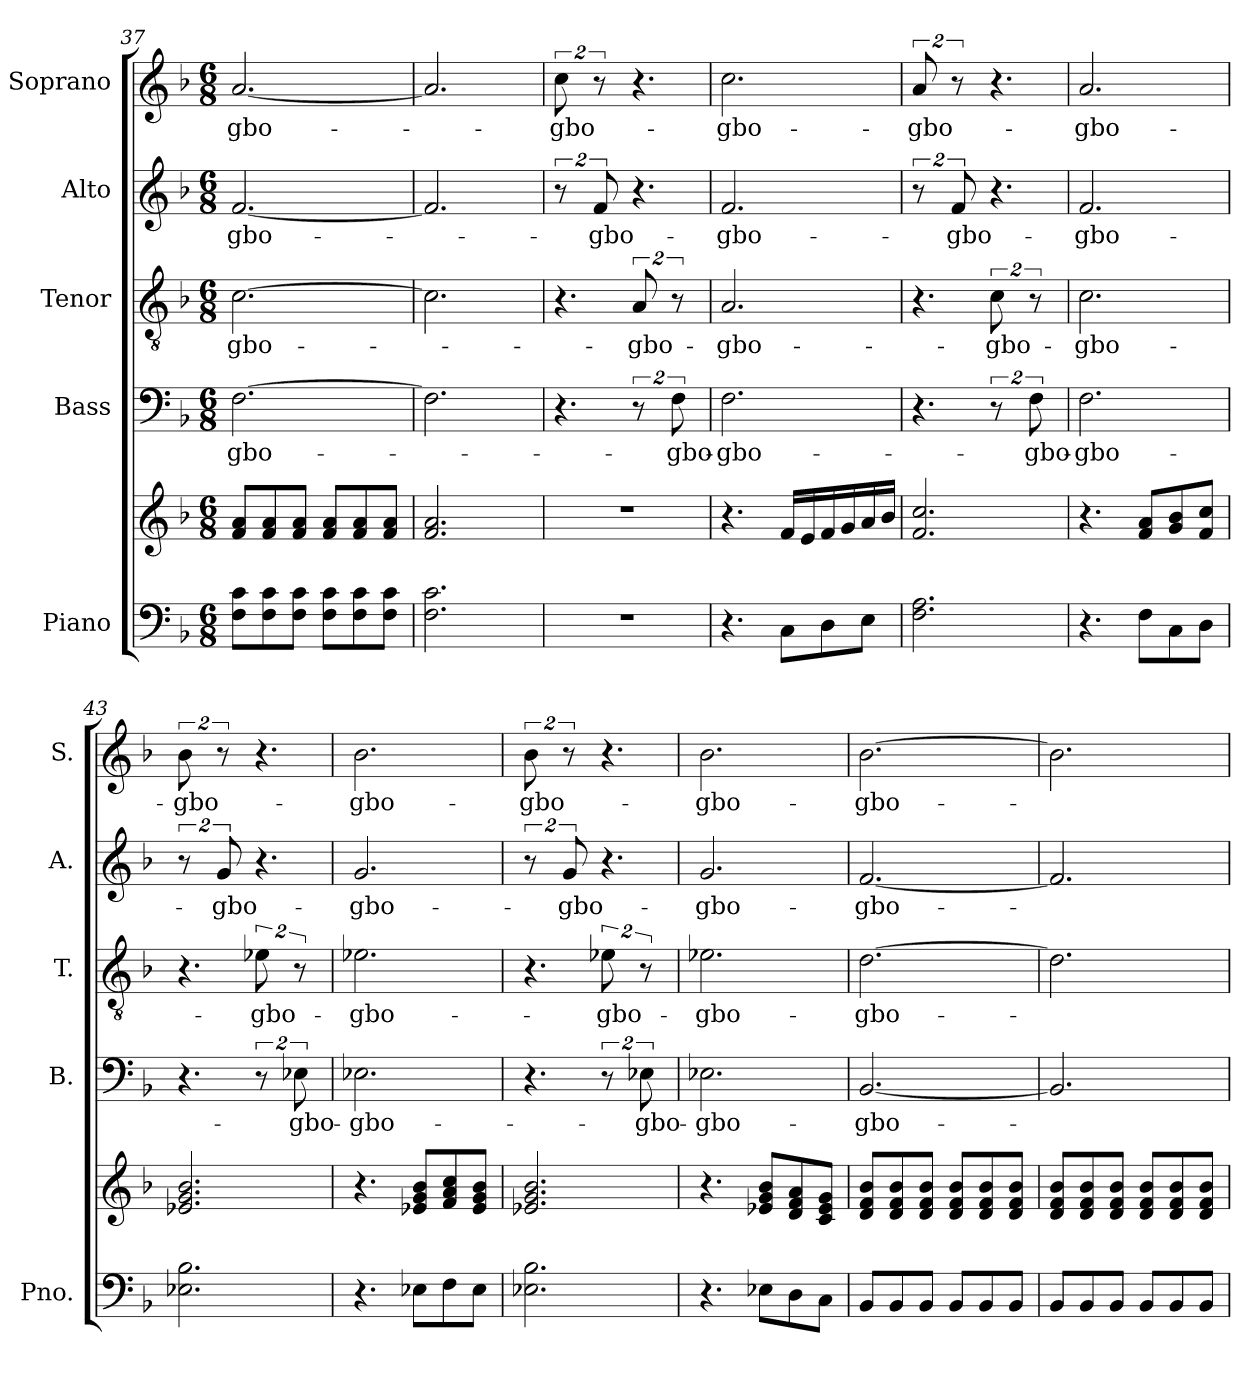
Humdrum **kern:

**kern	**kern	**kern	**text	**kern	**text	**kern	**text	**kern	**text
*part5	*part5	*part4	*part4	*part3	*part3	*part2	*part2	*part1	*part1
*staff6	*staff5	*staff4	*staff4	*staff3	*staff3	*staff2	*staff2	*staff1	*staff1
*I"Piano	*	*I"Bass	*	*I"Tenor	*	*I"Alto	*	*I"Soprano	*
*I'Pno.	*	*I'B.	*	*I'T.	*	*I'A.	*	*I'S.	*
!!LO:PB:g=z
*clefF4	*clefG2	*clefF4	*	*clefGv2	*	*clefG2	*	*clefG2	*
*k[b-]	*k[b-]	*k[b-]	*	*k[b-]	*	*k[b-]	*	*k[b-]	*
*M6/8	*M6/8	*M6/8	*	*M6/8	*	*M6/8	*	*M6/8	*
=37	=37	=37	=37	=37	=37	=37	=37	=37	=37
!	!	!	!LO:LY:b	!	!LO:LY:b	!	!LO:LY:b	!	!LO:LY:b
8F\ 8c\L	8f/ 8a/L	[2.F\	-gbo-	[2.c\	-gbo-	[2.f/	-gbo-	[2.a/	-gbo-
8F\ 8c\	8f/ 8a/	.	.	.	.	.	.	.	.
8F\ 8c\J	8f/ 8a/J	.	.	.	.	.	.	.	.
8F\ 8c\L	8f/ 8a/L	.	.	.	.	.	.	.	.
8F\ 8c\	8f/ 8a/	.	.	.	.	.	.	.	.
8F\ 8c\J	8f/ 8a/J	.	.	.	.	.	.	.	.
=38	=38	=38	=38	=38	=38	=38	=38	=38	=38
2.F\ 2.c\	2.f/ 2.a/	2.F\]	.	2.c\]	.	2.f/]	.	2.a/]	.
=39	=39	=39	=39	=39	=39	=39	=39	=39	=39
!	!	!	!	!	!	!	!	!	!LO:LY:b
2.r	2.r	4.r	.	4.r	.	16%3r	.	16%3cc\	-gbo-
!	!	!	!	!	!	!	!LO:LY:b	!	!
.	.	.	.	.	.	16%3f/	-gbo-	16%3r	.
!	!	!	!	!	!LO:LY:b	!	!	!	!
.	.	16%3r	.	16%3A/	-gbo-	4.r	.	4.r	.
!	!	!	!LO:LY:b	!	!	!	!	!	!
.	.	16%3F\	-gbo-	16%3r	.	.	.	.	.
=40	=40	=40	=40	=40	=40	=40	=40	=40	=40
!	!	!	!LO:LY:b	!	!LO:LY:b	!	!LO:LY:b	!	!LO:LY:b
4.r	4.r	2.F\	-gbo-	2.A/	-gbo-	2.f/	-gbo-	2.cc\	-gbo-
8C\L	16f/LL	.	.	.	.	.	.	.	.
.	16e/	.	.	.	.	.	.	.	.
8D\	16f/	.	.	.	.	.	.	.	.
.	16g/	.	.	.	.	.	.	.	.
8E\J	16a/	.	.	.	.	.	.	.	.
.	16b-/JJ	.	.	.	.	.	.	.	.
=41	=41	=41	=41	=41	=41	=41	=41	=41	=41
!	!	!	!	!	!	!	!	!	!LO:LY:b
2.F\ 2.A\	2.f/ 2.cc/	4.r	.	4.r	.	16%3r	.	16%3a/	-gbo-
!	!	!	!	!	!	!	!LO:LY:b	!	!
.	.	.	.	.	.	16%3f/	-gbo-	16%3r	.
!	!	!	!	!	!LO:LY:b	!	!	!	!
.	.	16%3r	.	16%3c\	-gbo-	4.r	.	4.r	.
!	!	!	!LO:LY:b	!	!	!	!	!	!
.	.	16%3F\	-gbo-	16%3r	.	.	.	.	.
=42	=42	=42	=42	=42	=42	=42	=42	=42	=42
!	!	!	!LO:LY:b	!	!LO:LY:b	!	!LO:LY:b	!	!LO:LY:b
4.r	4.r	2.F\	-gbo-	2.c\	-gbo-	2.f/	-gbo-	2.a/	-gbo-
8F\L	8f/ 8a/L	.	.	.	.	.	.	.	.
8C\	8g/ 8b-/	.	.	.	.	.	.	.	.
8D\J	8f/ 8cc/J	.	.	.	.	.	.	.	.
=43	=43	=43	=43	=43	=43	=43	=43	=43	=43
!	!	!	!	!	!	!	!	!	!LO:LY:b
2.E-X\ 2.B-\	2.e-X/ 2.g/ 2.b-/	4.r	.	4.r	.	16%3r	.	16%3b-\	-gbo-
!	!	!	!	!	!	!	!LO:LY:b	!	!
.	.	.	.	.	.	16%3g/	-gbo-	16%3r	.
!	!	!	!	!	!LO:LY:b	!	!	!	!
.	.	16%3r	.	16%3e-X\	-gbo-	4.r	.	4.r	.
!	!	!	!LO:LY:b	!	!	!	!	!	!
.	.	16%3E-X\	-gbo-	16%3r	.	.	.	.	.
=44	=44	=44	=44	=44	=44	=44	=44	=44	=44
!	!	!	!LO:LY:b	!	!LO:LY:b	!	!LO:LY:b	!	!LO:LY:b
4.r	4.r	2.E-X\	-gbo-	2.e-X\	-gbo-	2.g/	-gbo-	2.b-\	-gbo-
8E-X\L	8e-X/ 8g/ 8b-/L	.	.	.	.	.	.	.	.
8F\	8f/ 8a/ 8cc/	.	.	.	.	.	.	.	.
8E-\J	8e-/ 8g/ 8b-/J	.	.	.	.	.	.	.	.
=45	=45	=45	=45	=45	=45	=45	=45	=45	=45
!	!	!	!	!	!	!	!	!	!LO:LY:b
2.E-X\ 2.B-\	2.e-X/ 2.g/ 2.b-/	4.r	.	4.r	.	16%3r	.	16%3b-\	-gbo-
!	!	!	!	!	!	!	!LO:LY:b	!	!
.	.	.	.	.	.	16%3g/	-gbo-	16%3r	.
!	!	!	!	!	!LO:LY:b	!	!	!	!
.	.	16%3r	.	16%3e-X\	-gbo-	4.r	.	4.r	.
!	!	!	!LO:LY:b	!	!	!	!	!	!
.	.	16%3E-X\	-gbo-	16%3r	.	.	.	.	.
!!LO:LB:g=z
=46	=46	=46	=46	=46	=46	=46	=46	=46	=46
!	!	!	!LO:LY:b	!	!LO:LY:b	!	!LO:LY:b	!	!LO:LY:b
4.r	4.r	2.E-X\	-gbo-	2.e-X\	-gbo-	2.g/	-gbo-	2.b-\	-gbo-
8E-X\L	8e-X/ 8g/ 8b-/L	.	.	.	.	.	.	.	.
8D\	8d/ 8f/ 8a/	.	.	.	.	.	.	.	.
8C\J	8c/ 8e-/ 8g/J	.	.	.	.	.	.	.	.
=47	=47	=47	=47	=47	=47	=47	=47	=47	=47
!	!	!	!LO:LY:b	!	!LO:LY:b	!	!LO:LY:b	!	!LO:LY:b
8BB-/L	8d/ 8f/ 8b-/L	[2.BB-/	-gbo-	[2.d\	-gbo-	[2.f/	-gbo-	[2.b-\	-gbo-
8BB-/	8d/ 8f/ 8b-/	.	.	.	.	.	.	.	.
8BB-/J	8d/ 8f/ 8b-/J	.	.	.	.	.	.	.	.
8BB-/L	8d/ 8f/ 8b-/L	.	.	.	.	.	.	.	.
8BB-/	8d/ 8f/ 8b-/	.	.	.	.	.	.	.	.
8BB-/J	8d/ 8f/ 8b-/J	.	.	.	.	.	.	.	.
=48	=48	=48	=48	=48	=48	=48	=48	=48	=48
8BB-/L	8d/ 8f/ 8b-/L	2.BB-/]	.	2.d\]	.	2.f/]	.	2.b-\]	.
8BB-/	8d/ 8f/ 8b-/	.	.	.	.	.	.	.	.
8BB-/J	8d/ 8f/ 8b-/J	.	.	.	.	.	.	.	.
8BB-/L	8d/ 8f/ 8b-/L	.	.	.	.	.	.	.	.
8BB-/	8d/ 8f/ 8b-/	.	.	.	.	.	.	.	.
8BB-/J	8d/ 8f/ 8b-/J	.	.	.	.	.	.	.	.
=	=	=	=	=	=	=	=	=	=
*-	*-	*-	*-	*-	*-	*-	*-	*-	*-
